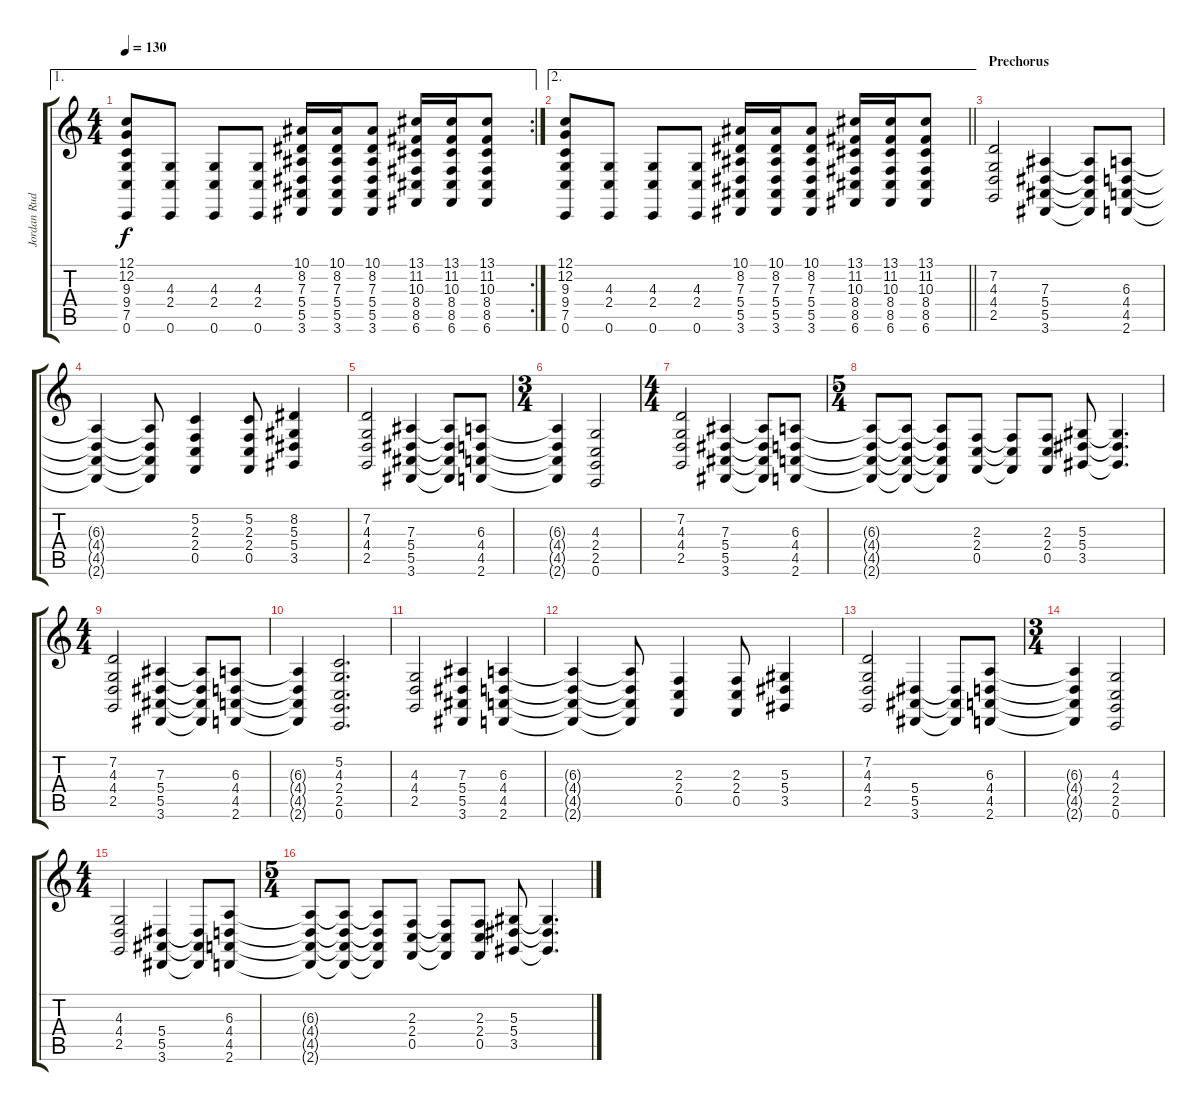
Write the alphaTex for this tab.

\track ("Jordan Rudess" "Jordan Rud") {instrument lead2sawtooth}
\staff {score tabs}
\tuning (C4 G3 Eb3 Bb2 F2 C2) {hide}
\ae 1
\rc 2
\ts (4 4)
\tempo 130
\clef g2
\ks c
(12.1 12.2 9.3 9.4 7.5 0.6).8{dy f} (4.3 2.4 0.6).8 (4.3 2.4 0.6).8 (4.3 2.4 0.6).8 (10.1 8.2 7.3 5.4 5.5 3.6).16 (10.1 8.2 7.3 5.4 5.5 3.6).16 (10.1 8.2 7.3 5.4 5.5 3.6).8 (13.1 11.2 10.3 8.4 8.5 6.6).16 (13.1 11.2 10.3 8.4 8.5 6.6).16 (13.1 11.2 10.3 8.4 8.5 6.6).8 |
\ae 2
\barLineRight lightlight
(12.1 12.2 9.3 9.4 7.5 0.6).8 (4.3 2.4 0.6).8 (4.3 2.4 0.6).8 (4.3 2.4 0.6).8 (10.1 8.2 7.3 5.4 5.5 3.6).16 (10.1 8.2 7.3 5.4 5.5 3.6).16 (10.1 8.2 7.3 5.4 5.5 3.6).8 (13.1 11.2 10.3 8.4 8.5 6.6).16 (13.1 11.2 10.3 8.4 8.5 6.6).16 (13.1 11.2 10.3 8.4 8.5 6.6).8 |
\section ("" "Prechorus")
(7.2 4.3 4.4 2.5).2 (7.3 5.4 5.5 3.6).4 (7.3{t} 5.4{t} 5.5{t} 3.6{t}).8 (6.3 4.4 4.5 2.6).8 |
(6.3{t} 4.4{t} 4.5{t} 2.6{t}).4 (6.3{t} 4.4{t} 4.5{t} 2.6{t}).8 (5.2 2.3 2.4 0.5).4 (5.2 2.3 2.4 0.5).8 (8.2 5.3 5.4 3.5).4 |
(7.2 4.3 4.4 2.5).2 (7.3 5.4 5.5 3.6).4 (7.3{t} 5.4{t} 5.5{t} 3.6{t}).8 (6.3 4.4 4.5 2.6).8 |
\ts (3 4)
(6.3{t} 4.4{t} 4.5{t} 2.6{t}).4 (4.3 2.4 2.5 0.6).2 |
\ts (4 4)
(7.2 4.3 4.4 2.5).2 (7.3 5.4 5.5 3.6).4 (7.3{t} 5.4{t} 5.5{t} 3.6{t}).8 (6.3 4.4 4.5 2.6).8 |
\ts (5 4)
(6.3{t} 4.4{t} 4.5{t} 2.6{t}).8 (6.3{t} 4.4{t} 4.5{t} 2.6{t}).8 (6.3{t} 4.4{t} 4.5{t} 2.6{t}).8 (2.3 2.4 0.5).8 (2.3{t} 2.4{t} 0.5{t}).8 (2.3 2.4 0.5).8 (5.3 5.4 3.5).8 (5.3{t} 5.4{t} 3.5{t}).4{d} |
\ts (4 4)
(7.2 4.3 4.4 2.5).2 (7.3 5.4 5.5 3.6).4 (7.3{t} 5.4{t} 5.5{t} 3.6{t}).8 (6.3 4.4 4.5 2.6).8 |
(6.3{t} 4.4{t} 4.5{t} 2.6{t}).4 (5.2 4.3 2.4 2.5 0.6).2{d} |
(4.3 4.4 2.5).2 (7.3 5.4 5.5 3.6).4 (6.3 4.4 4.5 2.6).4 |
(6.3{t} 4.4{t} 4.5{t} 2.6{t}).4 (6.3{t} 4.4{t} 4.5{t} 2.6{t}).8 (2.3 2.4 0.5).4 (2.3 2.4 0.5).8 (5.3 5.4 3.5).4 |
(7.2 4.3 4.4 2.5).2 (5.4 5.5 3.6).4 (5.4{t} 5.5{t} 3.6{t}).8 (6.3 4.4 4.5 2.6).8 |
\ts (3 4)
(6.3{t} 4.4{t} 4.5{t} 2.6{t}).4 (4.3 2.4 2.5 0.6).2 |
\ts (4 4)
(4.3 4.4 2.5).2 (5.4 5.5 3.6).4 (5.4{t} 5.5{t} 3.6{t}).8 (6.3 4.4 4.5 2.6).8 |
\ts (5 4)
(6.3{t} 4.4{t} 4.5{t} 2.6{t}).8 (6.3{t} 4.4{t} 4.5{t} 2.6{t}).8 (6.3{t} 4.4{t} 4.5{t} 2.6{t}).8 (2.3 2.4 0.5).8 (2.3{t} 2.4{t} 0.5{t}).8 (2.3 2.4 0.5).8 (5.3 5.4 3.5).8 (5.3{t} 5.4{t} 3.5{t}).4{d}
